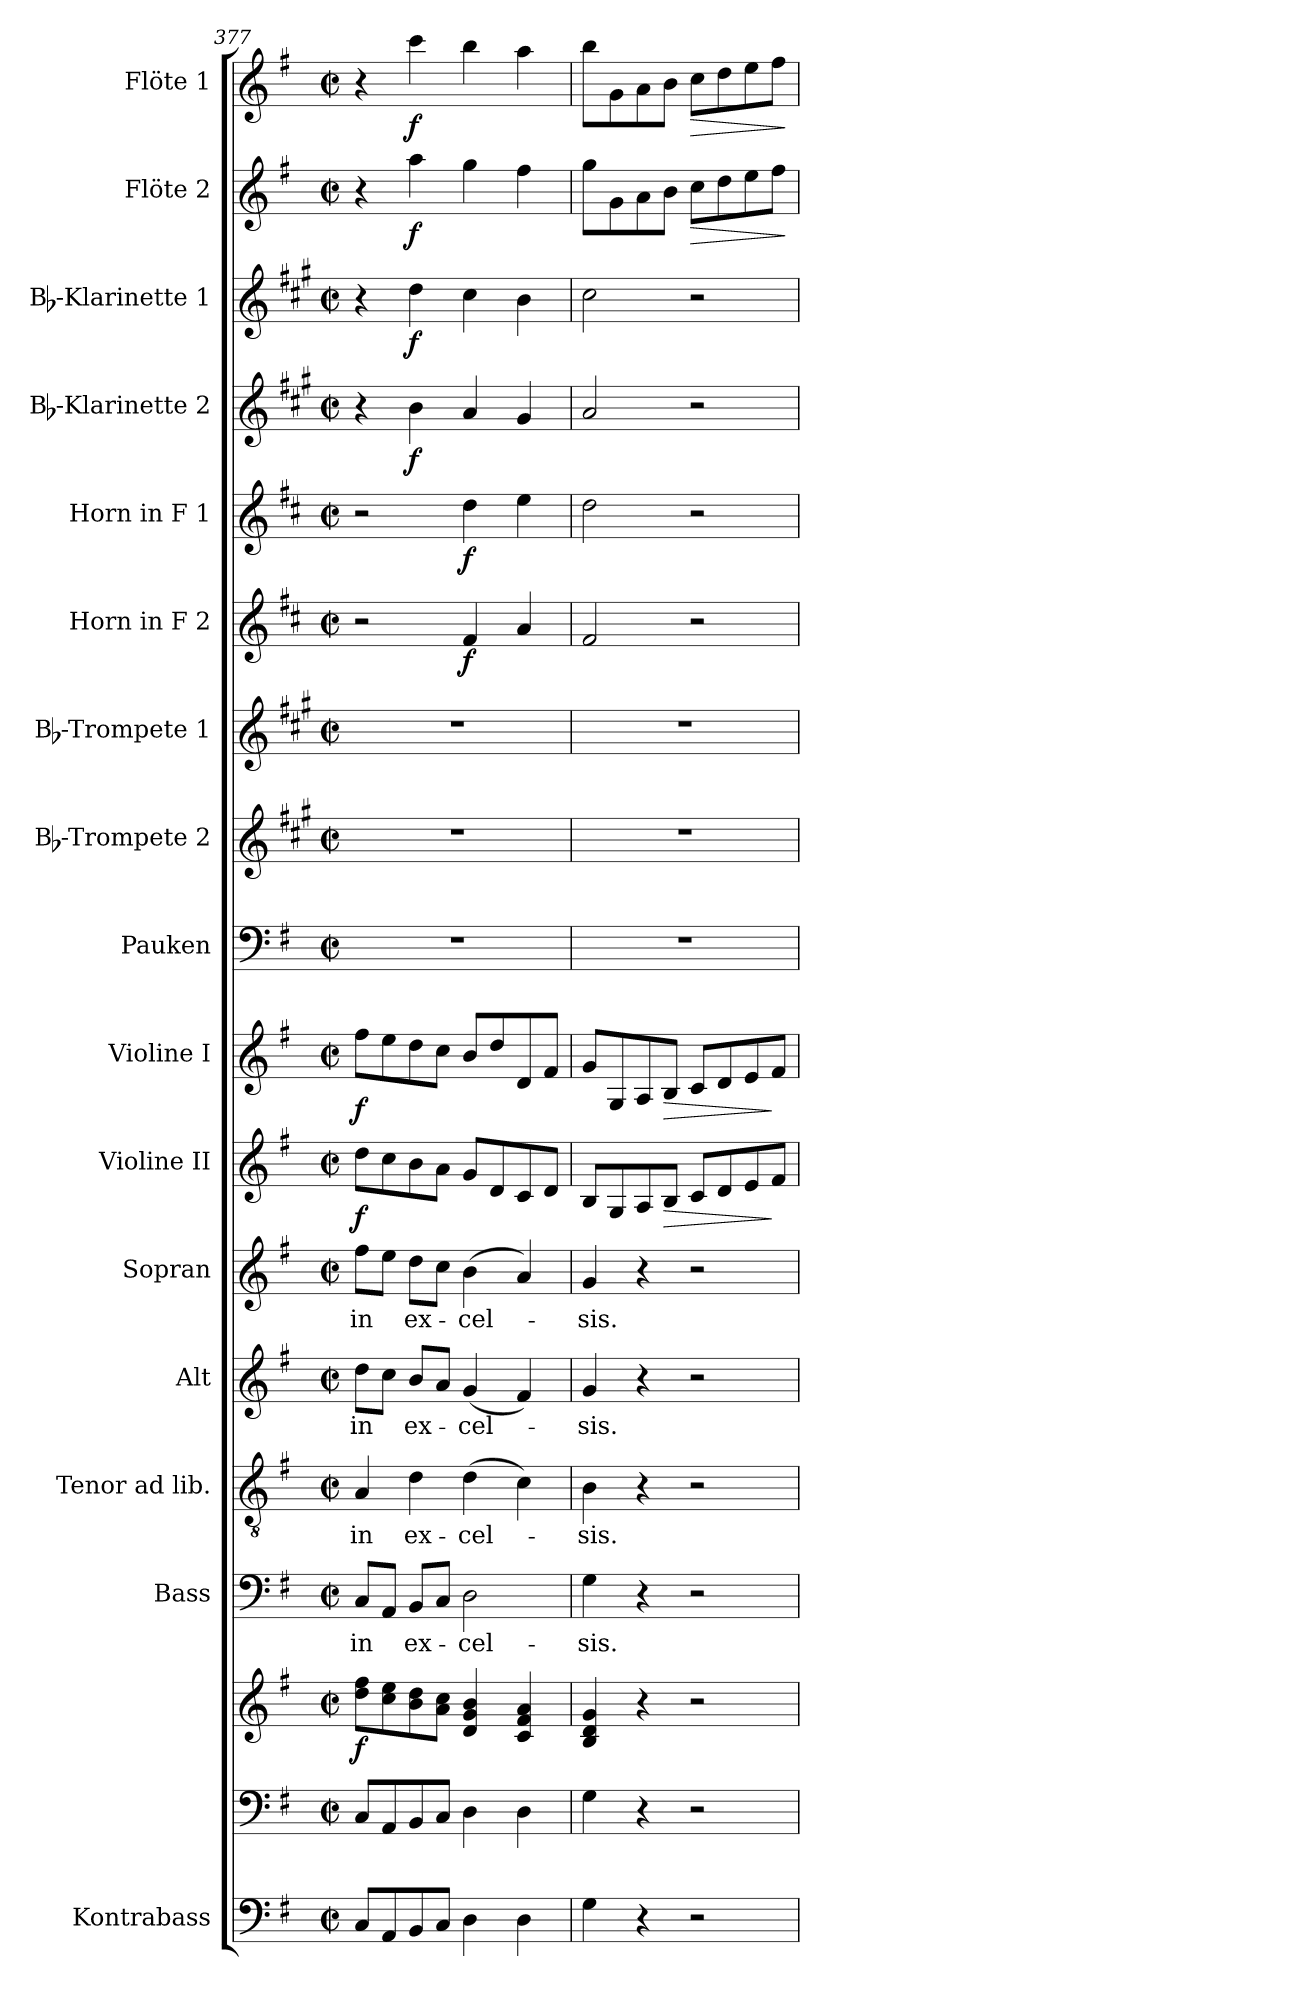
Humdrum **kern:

**kern	**kern	**kern	**dynam	**kern	**text	**kern	**text	**kern	**text	**kern	**text	**kern	**dynam	**kern	**dynam	**kern	**kern	**kern	**kern	**dynam	**kern	**dynam	**kern	**dynam	**kern	**dynam	**kern	**dynam	**kern	**dynam
*part17	*part16	*part16	*part16	*part15	*part15	*part14	*part14	*part13	*part13	*part12	*part12	*part11	*part11	*part10	*part10	*part9	*part8	*part7	*part6	*part6	*part5	*part5	*part4	*part4	*part3	*part3	*part2	*part2	*part1	*part1
*staff18	*staff17	*staff16	*staff16/17	*staff15	*staff15	*staff14	*staff14	*staff13	*staff13	*staff12	*staff12	*staff11	*staff11	*staff10	*staff10	*staff9	*staff8	*staff7	*staff6	*staff6	*staff5	*staff5	*staff4	*staff4	*staff3	*staff3	*staff2	*staff2	*staff1	*staff1
*I"Kontrabass	*	*	*	*I"Bass	*	*I"Tenor ad lib.	*	*I"Alt	*	*I"Sopran	*	*I"Violine II	*	*I"Violine I	*	*I"Pauken	*I"Bb-Trompete 2	*I"Bb-Trompete 1	*I"Horn in F 2	*	*I"Horn in F 1	*	*I"Bb-Klarinette 2	*	*I"Bb-Klarinette 1	*	*I"Flöte 2	*	*I"Flöte 1	*
*I'Kb.	*	*	*	*I'B.	*	*I'T.	*	*I'A.	*	*I'S.	*	*I'Vl. II	*	*I'Vl. I	*	*I'Pk.	*I'Bb Trp. 2	*I'Bb Trp. 1	*	*	*	*	*I'Bb Kl. 2	*	*I'Bb Kl. 1	*	*I'Fl. 2	*	*I'Fl. 1	*
*clefF4	*clefF4	*clefG2	*	*clefF4	*	*clefGv2	*	*clefG2	*	*clefG2	*	*clefG2	*	*clefG2	*	*clefF4	*clefG2	*clefG2	*clefG2	*	*clefG2	*	*clefG2	*	*clefG2	*	*clefG2	*	*clefG2	*
*ITrd7c12	*	*	*	*	*	*	*	*	*	*	*	*	*	*	*	*	*ITrd1c2	*ITrd1c2	*ITrd4c7	*	*ITrd4c7	*	*ITrd1c2	*	*ITrd1c2	*	*	*	*	*
*k[f#]	*k[f#]	*k[f#]	*	*k[f#]	*	*k[f#]	*	*k[f#]	*	*k[f#]	*	*k[f#]	*	*k[f#]	*	*k[f#]	*k[f#]	*k[f#]	*k[f#]	*	*k[f#]	*	*k[f#]	*	*k[f#]	*	*k[f#]	*	*k[f#]	*
*G:	*G:	*G:	*	*G:	*	*G:	*	*G:	*	*G:	*	*G:	*	*G:	*	*G:	*G:	*G:	*G:	*	*G:	*	*G:	*	*G:	*	*G:	*	*G:	*
*M2/2	*M2/2	*M2/2	*	*M2/2	*	*M2/2	*	*M2/2	*	*M2/2	*	*M2/2	*	*M2/2	*	*M2/2	*M2/2	*M2/2	*M2/2	*	*M2/2	*	*M2/2	*	*M2/2	*	*M2/2	*	*M2/2	*
*met(c|)	*met(c|)	*met(c|)	*	*met(c|)	*	*met(c|)	*	*met(c|)	*	*met(c|)	*	*met(c|)	*	*met(c|)	*	*met(c|)	*met(c|)	*met(c|)	*met(c|)	*	*met(c|)	*	*met(c|)	*	*met(c|)	*	*met(c|)	*	*met(c|)	*
=377	=377	=377	=377	=377	=377	=377	=377	=377	=377	=377	=377	=377	=377	=377	=377	=377	=377	=377	=377	=377	=377	=377	=377	=377	=377	=377	=377	=377	=377	=377
!	!	!	!LO:DY:b	!	!LO:LY:b	!	!LO:LY:b	!	!LO:LY:b	!	!LO:LY:b	!	!LO:DY:b	!	!LO:DY:b	!	!	!	!	!	!	!	!	!	!	!	!	!	!	!
8CC/L	8C/L	8dd\ 8ff#\L	f	8C/L	in	4A/	in	8dd\L	in	8ff#\L	in	8dd\L	f	8ff#\L	f	1r	1r	1r	2r	.	2r	.	4r	.	4r	.	4r	.	4r	.
8AAA/	8AA/	8cc\ 8ee\	.	8AA/J	.	.	.	8cc\J	.	8ee\J	.	8cc\	.	8ee\	.	.	.	.	.	.	.	.	.	.	.	.	.	.	.	.
!	!	!	!	!	!LO:LY:b	!	!LO:LY:b	!	!LO:LY:b	!	!LO:LY:b	!	!	!	!	!	!	!	!	!	!	!	!	!LO:DY:b	!	!LO:DY:b	!	!LO:DY:b	!	!LO:DY:b
8BBB/	8BB/	8b\ 8dd\	.	8BB/L	ex-	4d\	ex-	8b/L	ex-	8dd\L	ex-	8b\	.	8dd\	.	.	.	.	.	.	.	.	4a\	f	4cc\	f	4aa\	f	4ccc\	f
8CC/J	8C/J	8a\ 8cc\J	.	8C/J	.	.	.	8a/J	.	8cc\J	.	8a\J	.	8cc\J	.	.	.	.	.	.	.	.	.	.	.	.	.	.	.	.
!	!	!	!	!	!LO:LY:b	!	!LO:LY:b	!	!LO:LY:b	!	!LO:LY:b	!	!	!	!	!	!	!	!	!LO:DY:b	!	!LO:DY:b	!	!	!	!	!	!	!	!
4DD\	4D\	4d/ 4g/ 4b/	.	2D\	-cel-	(>4d\	-cel-	(<4g/	-cel-	(>4b\	-cel-	8g/L	.	8b/L	.	.	.	.	4B/	f	4g\	f	4g/	.	4b\	.	4gg\	.	4bb\	.
.	.	.	.	.	.	.	.	.	.	.	.	8d/	.	8dd/	.	.	.	.	.	.	.	.	.	.	.	.	.	.	.	.
4DD\	4D\	4c/ 4f#/ 4a/	.	.	.	4c\)	.	4f#/)	.	4a/)	.	8c/	.	8d/	.	.	.	.	4d/	.	4a\	.	4f#/	.	4a\	.	4ff#\	.	4aa\	.
.	.	.	.	.	.	.	.	.	.	.	.	8d/J	.	8f#/J	.	.	.	.	.	.	.	.	.	.	.	.	.	.	.	.
=378	=378	=378	=378	=378	=378	=378	=378	=378	=378	=378	=378	=378	=378	=378	=378	=378	=378	=378	=378	=378	=378	=378	=378	=378	=378	=378	=378	=378	=378	=378
!	!	!	!	!	!LO:LY:b	!	!LO:LY:b	!	!LO:LY:b	!	!LO:LY:b	!	!	!	!	!	!	!	!	!	!	!	!	!	!	!	!	!	!	!
4GG\	4G\	4B/ 4d/ 4g/	.	4G\	-sis.	4B\	-sis.	4g/	-sis.	4g/	-sis.	8B/L	.	8g/L	.	1r	1r	1r	2B/	.	2g\	.	2g/	.	2b\	.	8gg\L	.	8bb\L	.
.	.	.	.	.	.	.	.	.	.	.	.	8G/	.	8G/	.	.	.	.	.	.	.	.	.	.	.	.	8g\	.	8g\	.
4r	4r	4r	.	4r	.	4r	.	4r	.	4r	.	8A/	.	8A/	.	.	.	.	.	.	.	.	.	.	.	.	8a\	.	8a\	.
!	!	!	!	!	!	!	!	!	!	!	!	!	!LO:HP:b	!	!LO:HP:b	!	!	!	!	!	!	!	!	!	!	!	!	!	!	!
.	.	.	.	.	.	.	.	.	.	.	.	8B/J	>	8B/J	>	.	.	.	.	.	.	.	.	.	.	.	8b\J	.	8b\J	.
!	!	!	!	!	!	!	!	!	!	!	!	!	!	!	!	!	!	!	!	!	!	!	!	!	!	!	!	!LO:HP:b	!	!LO:HP:b
2r	2r	2r	.	2r	.	2r	.	2r	.	2r	.	8c/L	.	8c/L	.	.	.	.	2r	.	2r	.	2r	.	2r	.	8cc\L	>	8cc\L	>
.	.	.	.	.	.	.	.	.	.	.	.	8d/	.	8d/	.	.	.	.	.	.	.	.	.	.	.	.	8dd\	.	8dd\	.
.	.	.	.	.	.	.	.	.	.	.	.	8e/	.	8e/	.	.	.	.	.	.	.	.	.	.	.	.	8ee\	.	8ee\	.
.	.	.	.	.	.	.	.	.	.	.	.	8f#/J	]	8f#/J	]	.	.	.	.	.	.	.	.	.	.	.	8ff#\J	.	8ff#\J	.
.	.	.	.	.	.	.	.	.	.	.	.	.	.	.	.	.	.	.	.	.	.	.	.	.	.	.	.	]	.	]
=	=	=	=	=	=	=	=	=	=	=	=	=	=	=	=	=	=	=	=	=	=	=	=	=	=	=	=	=	=	=
*-	*-	*-	*-	*-	*-	*-	*-	*-	*-	*-	*-	*-	*-	*-	*-	*-	*-	*-	*-	*-	*-	*-	*-	*-	*-	*-	*-	*-	*-	*-
